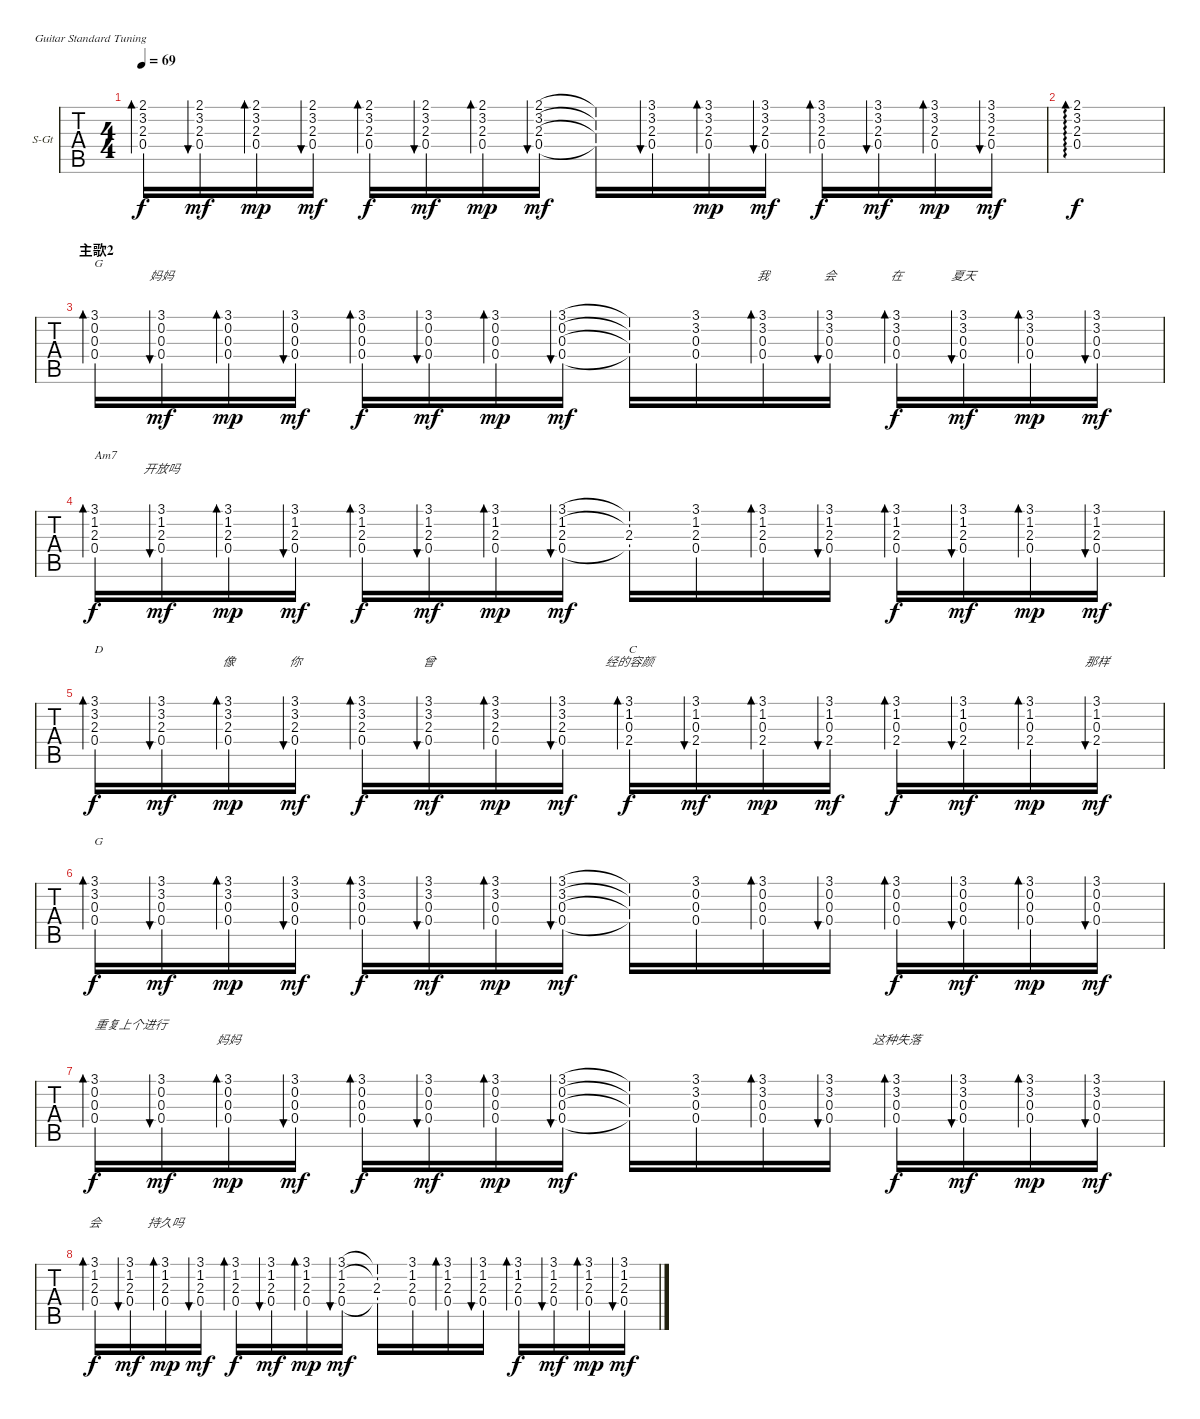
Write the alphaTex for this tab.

\defaultSystemsLayout 4
\bracketExtendMode groupsimilarinstruments
\firstSystemTrackNameOrientation horizontal
\otherSystemsTrackNameOrientation horizontal
\track ("节奏吉他" "S-Gt") {instrument acousticguitarsteel}
\staff {tabs}
\tuning (E4 B3 G3 D3 A2 E2)
\ts (4 4)
\tempo 69
\clef g2
\ks c
(2.1 3.2 2.3 0.4).16{bd 39 lyrics (0 "") lyrics (1 "") lyrics (2 "") lyrics (3 "") lyrics (4 "") dy f} (2.1 3.2 2.3 0.4).16{bu 41 lyrics (0 "") lyrics (1 "") lyrics (2 "") lyrics (3 "") lyrics (4 "") dy mf} (2.1 3.2 2.3 0.4).16{bd 31 lyrics (0 "") lyrics (1 "") lyrics (2 "") lyrics (3 "") lyrics (4 "") dy mp} (2.1 3.2 2.3 0.4).16{bu 30 lyrics (0 "") lyrics (1 "") lyrics (2 "") lyrics (3 "") lyrics (4 "") dy mf} (2.1 3.2 2.3 0.4).16{bd 31 lyrics (0 "") lyrics (1 "") lyrics (2 "") lyrics (3 "") lyrics (4 "") dy f} (2.1 3.2 2.3 0.4).16{bu 30 lyrics (0 "") lyrics (1 "") lyrics (2 "") lyrics (3 "") lyrics (4 "") dy mf} (2.1 3.2 2.3 0.4).16{bd 31 lyrics (0 "") lyrics (1 "") lyrics (2 "") lyrics (3 "") lyrics (4 "") dy mp} (2.1 3.2 2.3 0.4).16{bu 30 lyrics (0 "") lyrics (1 "") lyrics (2 "") lyrics (3 "") lyrics (4 "") dy mf} (2.1{t} 3.2{t} 2.3{t} 0.4{t}).16{lyrics (0 "") lyrics (1 "") lyrics (2 "") lyrics (3 "") lyrics (4 "")} (3.1 3.2 2.3 0.4).16{bu 41 lyrics (0 "") lyrics (1 "") lyrics (2 "") lyrics (3 "") lyrics (4 "")} (3.1 3.2 2.3 0.4).16{bd 31 lyrics (0 "") lyrics (1 "") lyrics (2 "") lyrics (3 "") lyrics (4 "") dy mp} (3.1 3.2 2.3 0.4).16{bu 30 lyrics (0 "") lyrics (1 "") lyrics (2 "") lyrics (3 "") lyrics (4 "") dy mf} (3.1 3.2 2.3 0.4).16{bd 31 lyrics (0 "") lyrics (1 "") lyrics (2 "") lyrics (3 "") lyrics (4 "") dy f} (3.1 3.2 2.3 0.4).16{bu 30 lyrics (0 "") lyrics (1 "") lyrics (2 "") lyrics (3 "") lyrics (4 "") dy mf} (3.1 3.2 2.3 0.4).16{bd 31 lyrics (0 "") lyrics (1 "") lyrics (2 "") lyrics (3 "") lyrics (4 "") dy mp} (3.1 3.2 2.3 0.4).16{bu 30 lyrics (0 "") lyrics (1 "") lyrics (2 "") lyrics (3 "") lyrics (4 "") dy mf} |
(2.1 3.2 2.3 0.4).1{ad 45 lyrics (0 "") lyrics (1 "") lyrics (2 "") lyrics (3 "") lyrics (4 "") dy f} |
\section ("" "主歌2")
(3.1 0.2 0.3 0.4).16{bd 39 txt "G" lyrics (0 "") lyrics (1 "") lyrics (2 "") lyrics (3 "") lyrics (4 "")} (3.1 0.2 0.3 0.4).16{bu 41 lyrics (0 "妈妈") lyrics (1 "") lyrics (2 "") lyrics (3 "") lyrics (4 "") dy mf} (3.1 0.2 0.3 0.4).16{bd 31 lyrics (0 "") lyrics (1 "") lyrics (2 "") lyrics (3 "") lyrics (4 "") dy mp} (3.1 0.2 0.3 0.4).16{bu 30 lyrics (0 "") lyrics (1 "") lyrics (2 "") lyrics (3 "") lyrics (4 "") dy mf} (3.1 0.2 0.3 0.4).16{bd 31 lyrics (0 "") lyrics (1 "") lyrics (2 "") lyrics (3 "") lyrics (4 "") dy f} (3.1 0.2 0.3 0.4).16{bu 30 lyrics (0 "") lyrics (1 "") lyrics (2 "") lyrics (3 "") lyrics (4 "") dy mf} (3.1 0.2 0.3 0.4).16{bd 31 lyrics (0 "") lyrics (1 "") lyrics (2 "") lyrics (3 "") lyrics (4 "") dy mp} (3.1 0.2 0.3 0.4).16{bu 30 lyrics (0 "") lyrics (1 "") lyrics (2 "") lyrics (3 "") lyrics (4 "") dy mf} (3.1{t} 0.2{t} 0.3{t} 0.4{t}).16{lyrics (0 "") lyrics (1 "") lyrics (2 "") lyrics (3 "") lyrics (4 "")} (3.1 3.2 0.3 0.4).16{lyrics (0 "") lyrics (1 "") lyrics (2 "") lyrics (3 "") lyrics (4 "")} (3.1 3.2 0.3 0.4).16{bd 31 lyrics (0 "我") lyrics (1 "") lyrics (2 "") lyrics (3 "") lyrics (4 "")} (3.1 3.2 0.3 0.4).16{bu 30 lyrics (0 "会") lyrics (1 "") lyrics (2 "") lyrics (3 "") lyrics (4 "")} (3.1 3.2 0.3 0.4).16{bd 31 lyrics (0 "在") lyrics (1 "") lyrics (2 "") lyrics (3 "") lyrics (4 "") dy f} (3.1 3.2 0.3 0.4).16{bu 30 lyrics (0 "夏天") lyrics (1 "") lyrics (2 "") lyrics (3 "") lyrics (4 "") dy mf} (3.1 3.2 0.3 0.4).16{bd 31 lyrics (0 "") lyrics (1 "") lyrics (2 "") lyrics (3 "") lyrics (4 "") dy mp} (3.1 3.2 0.3 0.4).16{bu 30 lyrics (0 "") lyrics (1 "") lyrics (2 "") lyrics (3 "") lyrics (4 "") dy mf} |
(3.1 1.2 2.3 0.4).16{bd 39 txt "Am7" lyrics (0 "") lyrics (1 "") lyrics (2 "") lyrics (3 "") lyrics (4 "") dy f} (3.1 1.2 2.3 0.4).16{bu 41 lyrics (0 "开放吗") lyrics (1 "") lyrics (2 "") lyrics (3 "") lyrics (4 "") dy mf} (3.1 1.2 2.3 0.4).16{bd 31 lyrics (0 "") lyrics (1 "") lyrics (2 "") lyrics (3 "") lyrics (4 "") dy mp} (3.1 1.2 2.3 0.4).16{bu 30 lyrics (0 "") lyrics (1 "") lyrics (2 "") lyrics (3 "") lyrics (4 "") dy mf} (3.1 1.2 2.3 0.4).16{bd 31 lyrics (0 "") lyrics (1 "") lyrics (2 "") lyrics (3 "") lyrics (4 "") dy f} (3.1 1.2 2.3 0.4).16{bu 30 lyrics (0 "") lyrics (1 "") lyrics (2 "") lyrics (3 "") lyrics (4 "") dy mf} (3.1 1.2 2.3 0.4).16{bd 31 lyrics (0 "") lyrics (1 "") lyrics (2 "") lyrics (3 "") lyrics (4 "") dy mp} (3.1 1.2 2.3 0.4).16{bu 30 lyrics (0 "") lyrics (1 "") lyrics (2 "") lyrics (3 "") lyrics (4 "") dy mf} (3.1{t} 1.2{t} 2.3 0.4{t}).16{lyrics (0 "") lyrics (1 "") lyrics (2 "") lyrics (3 "") lyrics (4 "")} (3.1 1.2 2.3 0.4).16{lyrics (0 "") lyrics (1 "") lyrics (2 "") lyrics (3 "") lyrics (4 "")} (3.1 1.2 2.3 0.4).16{bd 31 lyrics (0 "") lyrics (1 "") lyrics (2 "") lyrics (3 "") lyrics (4 "")} (3.1 1.2 2.3 0.4).16{bu 30 lyrics (0 "") lyrics (1 "") lyrics (2 "") lyrics (3 "") lyrics (4 "")} (3.1 1.2 2.3 0.4).16{bd 31 lyrics (0 "") lyrics (1 "") lyrics (2 "") lyrics (3 "") lyrics (4 "") dy f} (3.1 1.2 2.3 0.4).16{bu 30 lyrics (0 "") lyrics (1 "") lyrics (2 "") lyrics (3 "") lyrics (4 "") dy mf} (3.1 1.2 2.3 0.4).16{bd 31 lyrics (0 "") lyrics (1 "") lyrics (2 "") lyrics (3 "") lyrics (4 "") dy mp} (3.1 1.2 2.3 0.4).16{bu 30 lyrics (0 "") lyrics (1 "") lyrics (2 "") lyrics (3 "") lyrics (4 "") dy mf} |
(3.1 3.2 2.3 0.4).16{bd 39 txt "D" lyrics (0 "") lyrics (1 "") lyrics (2 "") lyrics (3 "") lyrics (4 "") dy f} (3.1 3.2 2.3 0.4).16{bu 41 lyrics (0 "") lyrics (1 "") lyrics (2 "") lyrics (3 "") lyrics (4 "") dy mf} (3.1 3.2 2.3 0.4).16{bd 31 lyrics (0 "像") lyrics (1 "") lyrics (2 "") lyrics (3 "") lyrics (4 "") dy mp} (3.1 3.2 2.3 0.4).16{bu 30 lyrics (0 "你") lyrics (1 "") lyrics (2 "") lyrics (3 "") lyrics (4 "") dy mf} (3.1 3.2 2.3 0.4).16{bd 31 lyrics (0 "") lyrics (1 "") lyrics (2 "") lyrics (3 "") lyrics (4 "") dy f} (3.1 3.2 2.3 0.4).16{bu 30 lyrics (0 "曾") lyrics (1 "") lyrics (2 "") lyrics (3 "") lyrics (4 "") dy mf} (3.1 3.2 2.3 0.4).16{bd 31 lyrics (0 "") lyrics (1 "") lyrics (2 "") lyrics (3 "") lyrics (4 "") dy mp} (3.1 3.2 2.3 0.4).16{bu 30 lyrics (0 "") lyrics (1 "") lyrics (2 "") lyrics (3 "") lyrics (4 "") dy mf} (3.1 1.2 0.3 2.4).16{bd 39 txt "C" lyrics (0 "经的容颜") lyrics (1 "") lyrics (2 "") lyrics (3 "") lyrics (4 "") dy f} (3.1 1.2 0.3 2.4).16{bu 41 lyrics (0 "") lyrics (1 "") lyrics (2 "") lyrics (3 "") lyrics (4 "") dy mf} (3.1 1.2 0.3 2.4).16{bd 31 lyrics (0 "") lyrics (1 "") lyrics (2 "") lyrics (3 "") lyrics (4 "") dy mp} (3.1 1.2 0.3 2.4).16{bu 30 lyrics (0 "") lyrics (1 "") lyrics (2 "") lyrics (3 "") lyrics (4 "") dy mf} (3.1 1.2 0.3 2.4).16{bd 31 lyrics (0 "") lyrics (1 "") lyrics (2 "") lyrics (3 "") lyrics (4 "") dy f} (3.1 1.2 0.3 2.4).16{bu 30 lyrics (0 "") lyrics (1 "") lyrics (2 "") lyrics (3 "") lyrics (4 "") dy mf} (3.1 1.2 0.3 2.4).16{bd 31 lyrics (0 "") lyrics (1 "") lyrics (2 "") lyrics (3 "") lyrics (4 "") dy mp} (3.1 1.2 0.3 2.4).16{bu 30 lyrics (0 "那样") lyrics (1 "") lyrics (2 "") lyrics (3 "") lyrics (4 "") dy mf} |
(3.1 3.2 0.3 0.4).16{bd 39 txt "G" lyrics (0 "") lyrics (1 "") lyrics (2 "") lyrics (3 "") lyrics (4 "") dy f} (3.1 3.2 0.3 0.4).16{bu 41 lyrics (0 "") lyrics (1 "") lyrics (2 "") lyrics (3 "") lyrics (4 "") dy mf} (3.1 3.2 0.3 0.4).16{bd 31 lyrics (0 "") lyrics (1 "") lyrics (2 "") lyrics (3 "") lyrics (4 "") dy mp} (3.1 3.2 0.3 0.4).16{bu 30 lyrics (0 "") lyrics (1 "") lyrics (2 "") lyrics (3 "") lyrics (4 "") dy mf} (3.1 3.2 0.3 0.4).16{bd 31 lyrics (0 "") lyrics (1 "") lyrics (2 "") lyrics (3 "") lyrics (4 "") dy f} (3.1 3.2 0.3 0.4).16{bu 30 lyrics (0 "") lyrics (1 "") lyrics (2 "") lyrics (3 "") lyrics (4 "") dy mf} (3.1 3.2 0.3 0.4).16{bd 31 lyrics (0 "") lyrics (1 "") lyrics (2 "") lyrics (3 "") lyrics (4 "") dy mp} (3.1 3.2 0.3 0.4).16{bu 30 lyrics (0 "") lyrics (1 "") lyrics (2 "") lyrics (3 "") lyrics (4 "") dy mf} (3.1{t} 3.2{t} 0.3{t} 0.4{t}).16{lyrics (0 "") lyrics (1 "") lyrics (2 "") lyrics (3 "") lyrics (4 "")} (3.1 0.2 0.3 0.4).16{lyrics (0 "") lyrics (1 "") lyrics (2 "") lyrics (3 "") lyrics (4 "")} (3.1 0.2 0.3 0.4).16{bd 31 lyrics (0 "") lyrics (1 "") lyrics (2 "") lyrics (3 "") lyrics (4 "")} (3.1 0.2 0.3 0.4).16{bu 30 lyrics (0 "") lyrics (1 "") lyrics (2 "") lyrics (3 "") lyrics (4 "")} (3.1 0.2 0.3 0.4).16{bd 31 lyrics (0 "") lyrics (1 "") lyrics (2 "") lyrics (3 "") lyrics (4 "") dy f} (3.1 0.2 0.3 0.4).16{bu 30 lyrics (0 "") lyrics (1 "") lyrics (2 "") lyrics (3 "") lyrics (4 "") dy mf} (3.1 0.2 0.3 0.4).16{bd 31 lyrics (0 "") lyrics (1 "") lyrics (2 "") lyrics (3 "") lyrics (4 "") dy mp} (3.1 0.2 0.3 0.4).16{bu 30 lyrics (0 "") lyrics (1 "") lyrics (2 "") lyrics (3 "") lyrics (4 "") dy mf} |
(3.1 0.2 0.3 0.4).16{bd 39 txt "重复上个进行" lyrics (0 "") lyrics (1 "") lyrics (2 "") lyrics (3 "") lyrics (4 "") dy f} (3.1 0.2 0.3 0.4).16{bu 41 lyrics (0 "") lyrics (1 "") lyrics (2 "") lyrics (3 "") lyrics (4 "") dy mf} (3.1 0.2 0.3 0.4).16{bd 31 lyrics (0 "妈妈") lyrics (1 "") lyrics (2 "") lyrics (3 "") lyrics (4 "") dy mp} (3.1 0.2 0.3 0.4).16{bu 30 lyrics (0 "") lyrics (1 "") lyrics (2 "") lyrics (3 "") lyrics (4 "") dy mf} (3.1 0.2 0.3 0.4).16{bd 31 lyrics (0 "") lyrics (1 "") lyrics (2 "") lyrics (3 "") lyrics (4 "") dy f} (3.1 0.2 0.3 0.4).16{bu 30 lyrics (0 "") lyrics (1 "") lyrics (2 "") lyrics (3 "") lyrics (4 "") dy mf} (3.1 0.2 0.3 0.4).16{bd 31 lyrics (0 "") lyrics (1 "") lyrics (2 "") lyrics (3 "") lyrics (4 "") dy mp} (3.1 0.2 0.3 0.4).16{bu 30 lyrics (0 "") lyrics (1 "") lyrics (2 "") lyrics (3 "") lyrics (4 "") dy mf} (3.1{t} 0.2{t} 0.3{t} 0.4{t}).16{lyrics (0 "") lyrics (1 "") lyrics (2 "") lyrics (3 "") lyrics (4 "")} (3.1 3.2 0.3 0.4).16{lyrics (0 "") lyrics (1 "") lyrics (2 "") lyrics (3 "") lyrics (4 "")} (3.1 3.2 0.3 0.4).16{bd 31 lyrics (0 "") lyrics (1 "") lyrics (2 "") lyrics (3 "") lyrics (4 "")} (3.1 3.2 0.3 0.4).16{bu 30 lyrics (0 "") lyrics (1 "") lyrics (2 "") lyrics (3 "") lyrics (4 "")} (3.1 3.2 0.3 0.4).16{bd 31 lyrics (0 "这种失落") lyrics (1 "") lyrics (2 "") lyrics (3 "") lyrics (4 "") dy f} (3.1 3.2 0.3 0.4).16{bu 30 lyrics (0 "") lyrics (1 "") lyrics (2 "") lyrics (3 "") lyrics (4 "") dy mf} (3.1 3.2 0.3 0.4).16{bd 31 lyrics (0 "") lyrics (1 "") lyrics (2 "") lyrics (3 "") lyrics (4 "") dy mp} (3.1 3.2 0.3 0.4).16{bu 30 lyrics (0 "") lyrics (1 "") lyrics (2 "") lyrics (3 "") lyrics (4 "") dy mf} |
(3.1 1.2 2.3 0.4).16{bd 39 lyrics (0 "会") lyrics (1 "") lyrics (2 "") lyrics (3 "") lyrics (4 "") dy f} (3.1 1.2 2.3 0.4).16{bu 41 lyrics (0 "") lyrics (1 "") lyrics (2 "") lyrics (3 "") lyrics (4 "") dy mf} (3.1 1.2 2.3 0.4).16{bd 31 lyrics (0 "持久吗") lyrics (1 "") lyrics (2 "") lyrics (3 "") lyrics (4 "") dy mp} (3.1 1.2 2.3 0.4).16{bu 30 lyrics (0 "") lyrics (1 "") lyrics (2 "") lyrics (3 "") lyrics (4 "") dy mf} (3.1 1.2 2.3 0.4).16{bd 31 lyrics (0 "") lyrics (1 "") lyrics (2 "") lyrics (3 "") lyrics (4 "") dy f} (3.1 1.2 2.3 0.4).16{bu 30 lyrics (0 "") lyrics (1 "") lyrics (2 "") lyrics (3 "") lyrics (4 "") dy mf} (3.1 1.2 2.3 0.4).16{bd 31 lyrics (0 "") lyrics (1 "") lyrics (2 "") lyrics (3 "") lyrics (4 "") dy mp} (3.1 1.2 2.3 0.4).16{bu 30 lyrics (0 "") lyrics (1 "") lyrics (2 "") lyrics (3 "") lyrics (4 "") dy mf} (3.1{t} 1.2{t} 2.3 0.4{t}).16{lyrics (0 "") lyrics (1 "") lyrics (2 "") lyrics (3 "") lyrics (4 "")} (3.1 1.2 2.3 0.4).16{lyrics (0 "") lyrics (1 "") lyrics (2 "") lyrics (3 "") lyrics (4 "")} (3.1 1.2 2.3 0.4).16{bd 31 lyrics (0 "") lyrics (1 "") lyrics (2 "") lyrics (3 "") lyrics (4 "")} (3.1 1.2 2.3 0.4).16{bu 30 lyrics (0 "") lyrics (1 "") lyrics (2 "") lyrics (3 "") lyrics (4 "")} (3.1 1.2 2.3 0.4).16{bd 31 lyrics (0 "") lyrics (1 "") lyrics (2 "") lyrics (3 "") lyrics (4 "") dy f} (3.1 1.2 2.3 0.4).16{bu 30 lyrics (0 "") lyrics (1 "") lyrics (2 "") lyrics (3 "") lyrics (4 "") dy mf} (3.1 1.2 2.3 0.4).16{bd 31 lyrics (0 "") lyrics (1 "") lyrics (2 "") lyrics (3 "") lyrics (4 "") dy mp} (3.1 1.2 2.3 0.4).16{bu 30 lyrics (0 "") lyrics (1 "") lyrics (2 "") lyrics (3 "") lyrics (4 "") dy mf}
